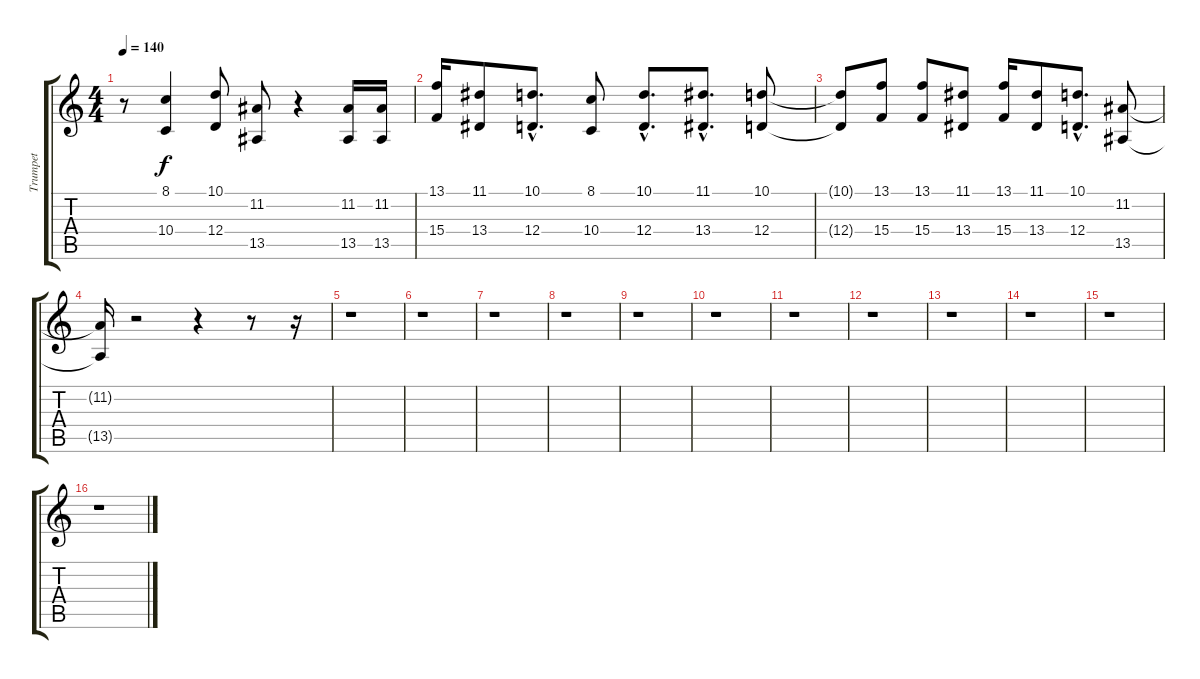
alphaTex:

\track ("Trumpet" "Trumpet") {instrument trumpet}
\staff {score tabs}
\tuning (E4 B3 G3 D3 A2 E2) {hide}
\ts (4 4)
\tempo 140
\clef g2
\ks c
r.8{dy f} (8.1 10.4).4 (10.1 12.4).8 (11.2 13.5).8 r.4 (11.2 13.5).16 (11.2 13.5).16 |
(13.1 15.4).16 (11.1 13.4).8 (10.1{hac} 12.4{hac}).8{d} (8.1 10.4).8 (10.1{hac} 12.4{hac}).8{d} (11.1{hac} 13.4{hac}).8{d} (10.1 12.4).8 |
(10.1{t} 12.4{t}).8 (13.1 15.4).8 (13.1 15.4).8 (11.1 13.4).8 (13.1 15.4).16 (11.1 13.4).8 (10.1{hac} 12.4{hac}).8{d} (11.2 13.5).8 |
(11.2{t} 13.5{t}).16 r.2 r.4 r.8 r.16 |
r.1 |
r.1 |
r.1 |
r.1 |
r.1 |
r.1 |
r.1 |
r.1 |
r.1 |
r.1 |
r.1 |
r.1
